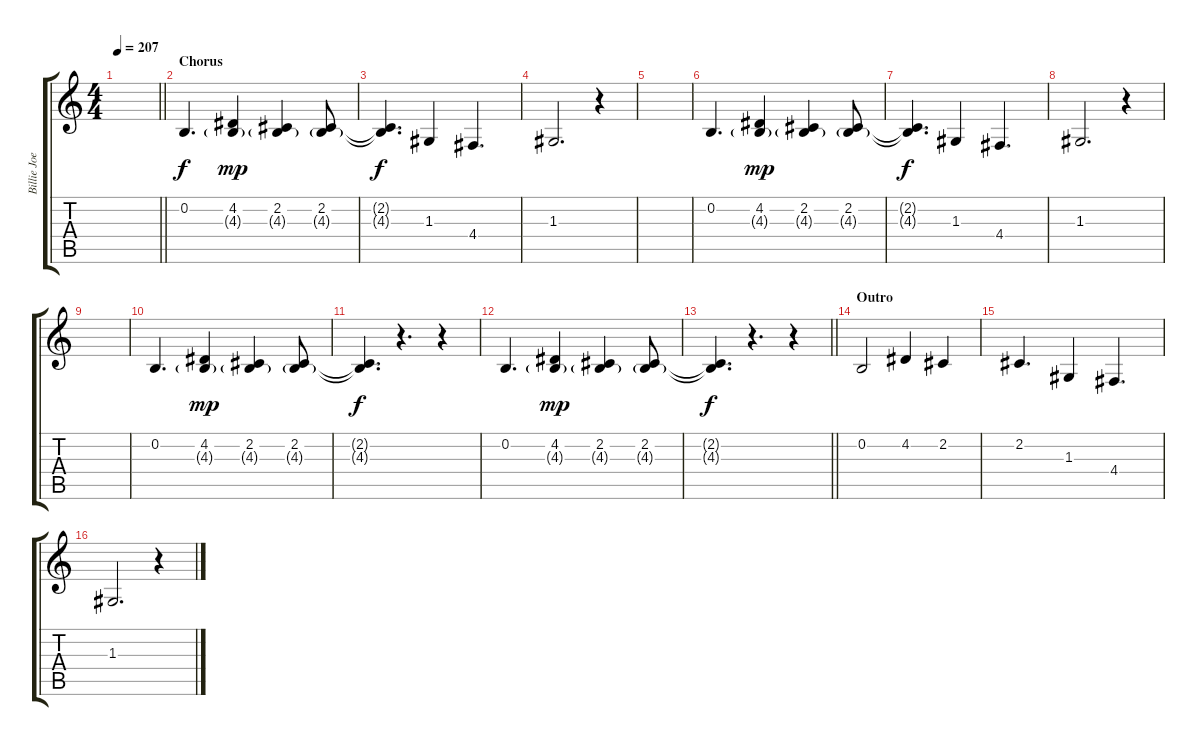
\track ("Billie Joe Armstrong - Vocals" "Billie Joe") {instrument altosax}
\staff {score tabs}
\tuning (E4 B3 G3 D3 A2 E2) {hide}
\ts (4 4)
\tempo 207
\clef g2
\barLineRight lightlight
\ks c
|
\section ("" "Chorus")
0.2.4{d} (4.2 4.3{g}).4{dy mp} (2.2 4.3{g}).4 (2.2 4.3{g}).8 |
(2.2{t} 4.3{t}).4{d dy f} 1.3.4 4.4.4{d} |
1.3.2{d} r.4 |
|
0.2.4{d} (4.2 4.3{g}).4{dy mp} (2.2 4.3{g}).4 (2.2 4.3{g}).8 |
(2.2{t} 4.3{t}).4{d dy f} 1.3.4 4.4.4{d} |
1.3.2{d} r.4 |
|
0.2.4{d} (4.2 4.3{g}).4{dy mp} (2.2 4.3{g}).4 (2.2 4.3{g}).8 |
(2.2{t} 4.3{t}).4{d dy f} r.4{d} r.4 |
0.2.4{d} (4.2 4.3{g}).4{dy mp} (2.2 4.3{g}).4 (2.2 4.3{g}).8 |
\barLineRight lightlight
(2.2{t} 4.3{t}).4{d dy f} r.4{d} r.4 |
\section ("" "Outro")
0.2.2 4.2.4 2.2.4 |
2.2.4{d} 1.3.4 4.4.4{d} |
1.3.2{d} r.4
